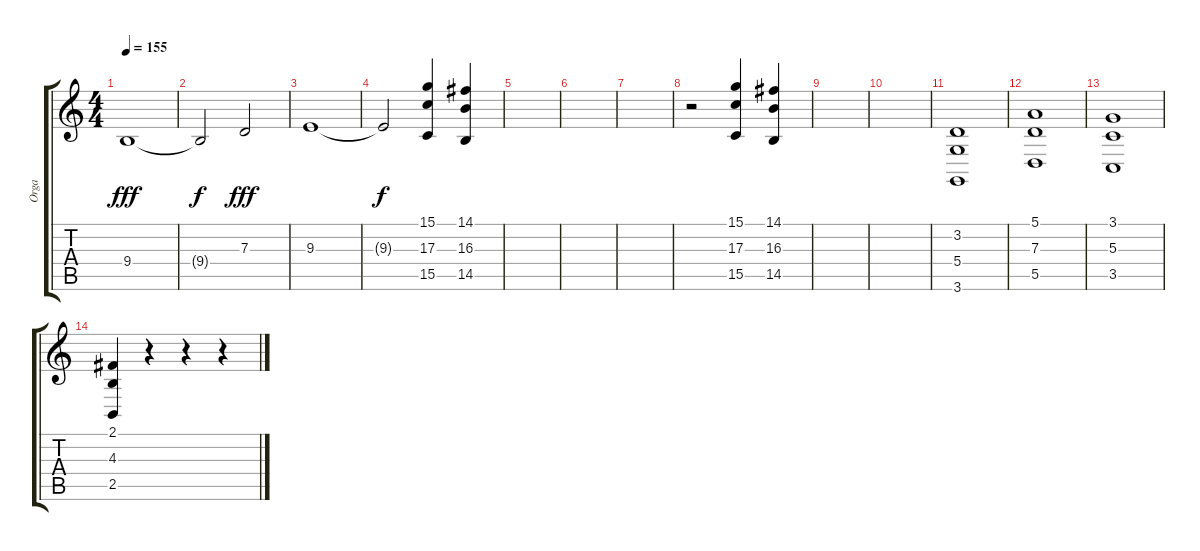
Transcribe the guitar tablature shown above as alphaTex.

\track ("Orga" "Orga") {instrument synthbrass1}
\staff {score tabs}
\tuning (E4 B3 G3 D3 A2 E2) {hide}
\ts (4 4)
\tempo 155
\clef g2
\ks c
9.4.1{dy fff} |
9.4{t}.2{dy f} 7.3.2{dy fff} |
9.3.1 |
9.3{t}.2{dy f} (15.1 17.3 15.5).4 (14.1 16.3 14.5).4 |
|
|
|
r.2 (15.1 17.3 15.5).4 (14.1 16.3 14.5).4 |
|
|
(3.2 5.4 3.6).1 |
(5.1 7.3 5.5).1 |
(3.1 5.3 3.5).1 |
(2.1 4.3 2.5).4 r.4 r.4 r.4
